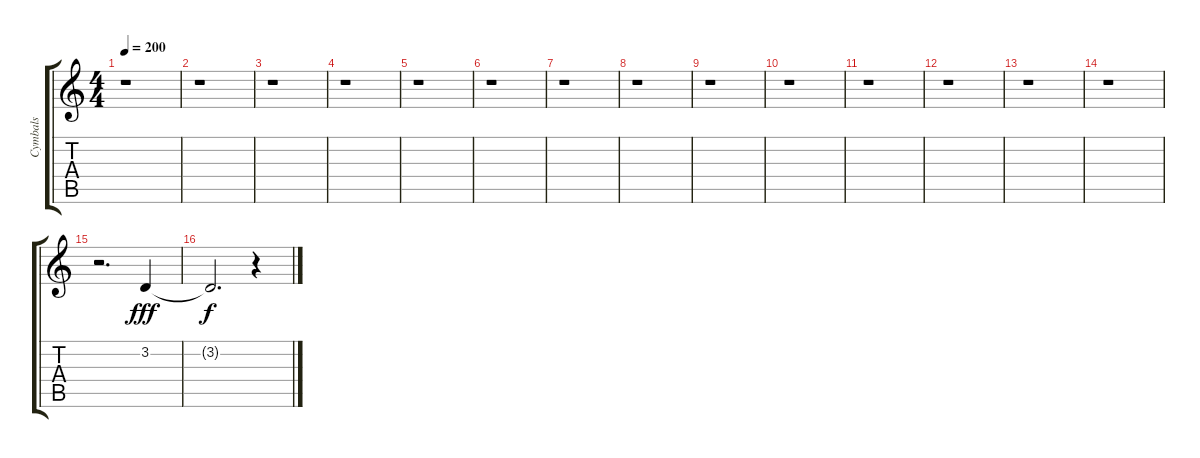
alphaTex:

\track ("Cymbals" "Cymbals") {instrument reversecymbal}
\staff {score tabs}
\tuning (E4 B3 G3 D3 A2 E2) {hide}
\ts (4 4)
\tempo 200
\clef g2
\ks c
r.1{dy fff} |
r.1 |
r.1 |
r.1 |
r.1 |
r.1 |
r.1 |
r.1 |
r.1 |
r.1 |
r.1 |
r.1 |
r.1 |
r.1 |
r.2{d} 3.2.4 |
3.2{t}.2{d dy f} r.4
